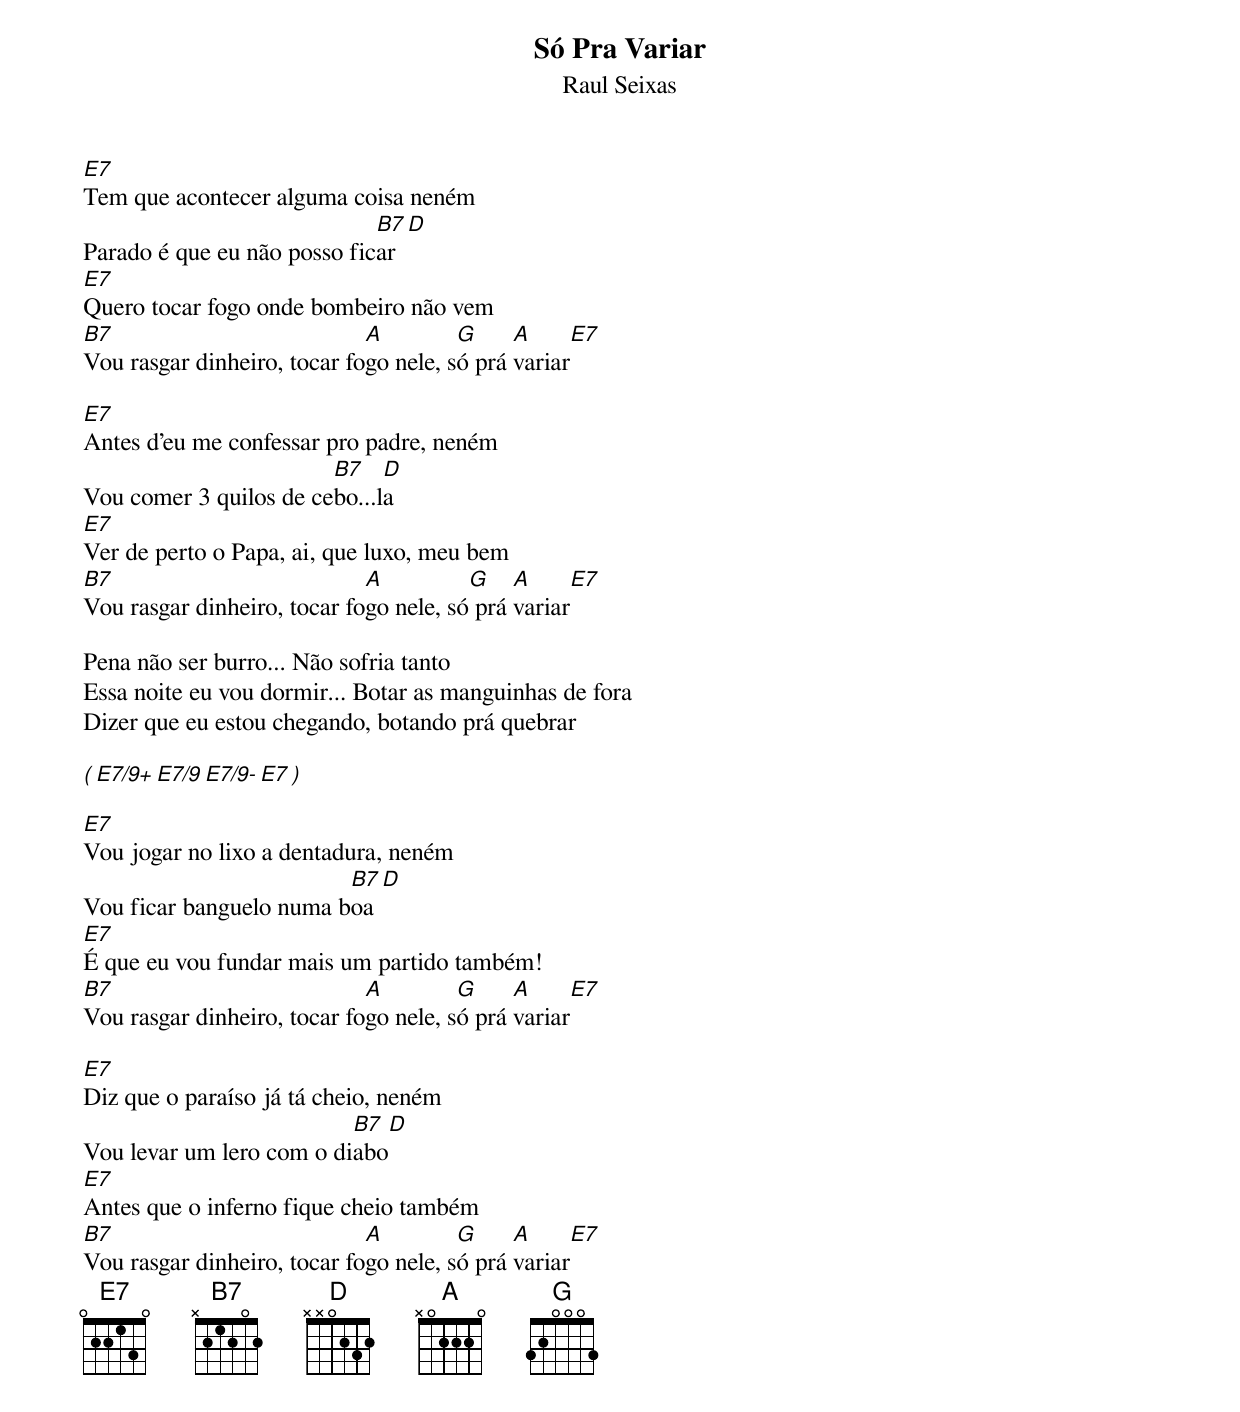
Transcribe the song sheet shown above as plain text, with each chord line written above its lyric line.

Só Pra Variar
Raul Seixas

E7
Tem que acontecer alguma coisa neném
                             B7   D
Parado é que eu não posso ficar
E7
Quero tocar fogo onde bombeiro não vem
B7                           A         G     A      E7
Vou rasgar dinheiro, tocar fogo nele, só prá variar

E7
Antes d'eu me confessar pro padre, neném
                        B7    D
Vou comer 3 quilos de cebo...la
E7
Ver de perto o Papa, ai, que luxo, meu bem
B7                           A          G    A      E7
Vou rasgar dinheiro, tocar fogo nele, só prá variar

Pena não ser burro... Não sofria tanto
Essa noite eu vou dormir... Botar as manguinhas de fora
Dizer que eu estou chegando, botando prá quebrar

( E7/9+  E7/9  E7/9-  E7 )

E7
Vou jogar no lixo a dentadura, neném
                         B7  D
Vou ficar banguelo numa boa
E7
É que eu vou fundar mais um partido também!
B7                           A         G     A      E7
Vou rasgar dinheiro, tocar fogo nele, só prá variar

E7
Diz que o paraíso já tá cheio, neném
                          B7   D
Vou levar um lero com o diabo
E7
Antes que o inferno fique cheio também
B7                           A         G     A      E7
Vou rasgar dinheiro, tocar fogo nele, só prá variar
